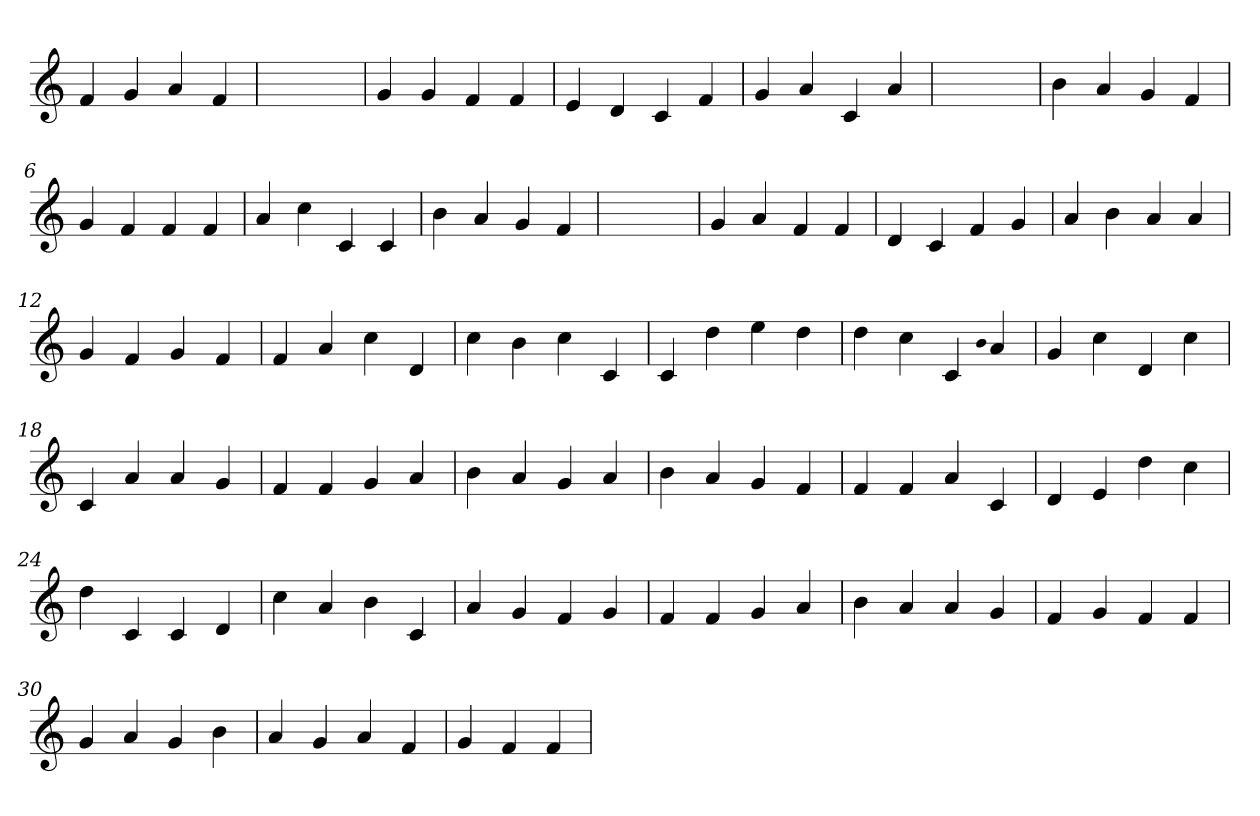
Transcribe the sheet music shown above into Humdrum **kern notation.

**kern
*part1
*staff1
*clefG2
=1
4f
4g
4a
4f
=2
1ryy
=2
4g
4g
4f
4f
=3
4e
4d
4c
4f
=4
4g
4a
4c
4a
=5
1ryy
=5
4b
4a
4g
4f
=6
4g
4f
4f
4f
=7
4a
4cc
4c
4c
=8
4b
4a
4g
4f
=9
1ryy
=9
4g
4a
4f
4f
=10
4d
4c
4f
4g
=11
4a
4b
4a
4a
=12
4g
4f
4g
4f
=13
4f
4a
4cc
4d
=14
4cc
4b
4cc
4c
=15
4c
4dd
4ee
4dd
=16
4dd
4cc
4c
qqb
4a
=17
4g
4cc
4d
4cc
=18
4c
4a
4a
4g
=19
4f
4f
4g
4a
=20
4b
4a
4g
4a
=21
4b
4a
4g
4f
=22
4f
4f
4a
4c
=23
4d
4e
4dd
4cc
=24
4dd
4c
4c
4d
=25
4cc
4a
4b
4c
=26
4a
4g
4f
4g
=27
4f
4f
4g
4a
=28
4b
4a
4a
4g
=29
4f
4g
4f
4f
=30
4g
4a
4g
4b
=31
4a
4g
4a
4f
=32
4g
4f
4f
=
*-
